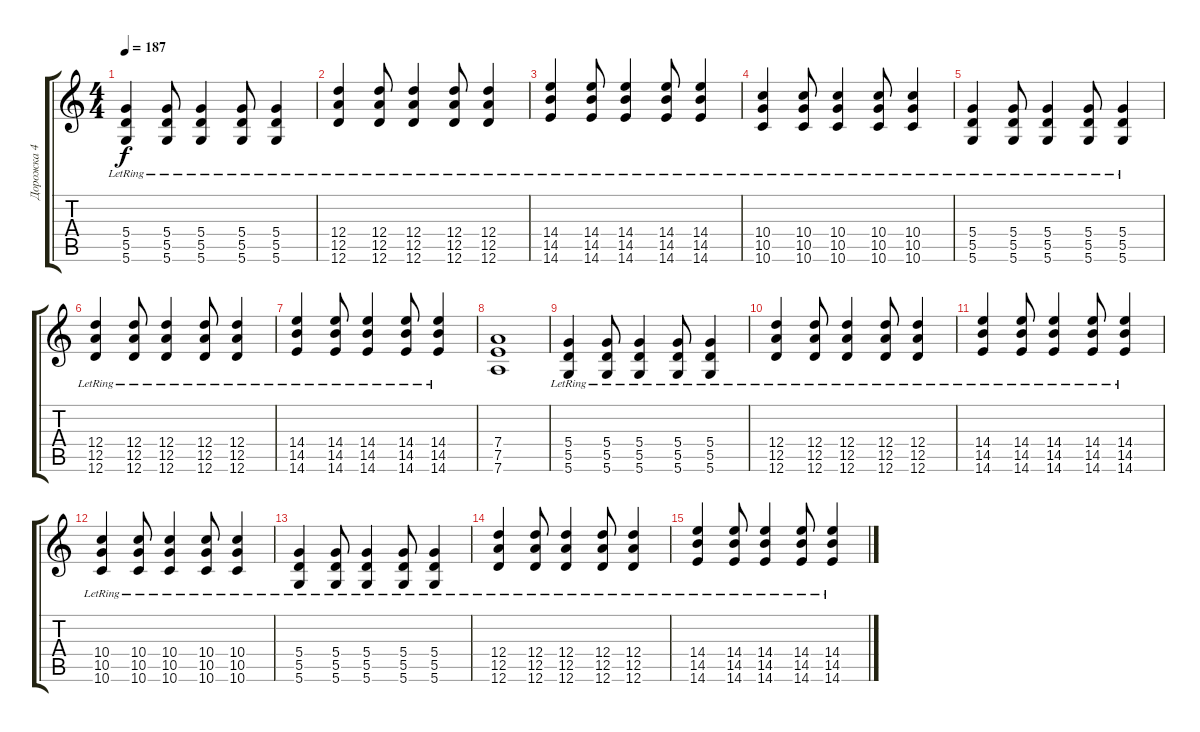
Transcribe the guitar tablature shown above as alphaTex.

\track ("Дорожка 4" "Дорожка 4") {instrument overdrivenguitar}
\staff {score tabs}
\tuning (E4 B3 G3 D3 A2 D2) {hide}
\ts (4 4)
\tempo 187
\clef g2
\ks c
(5.4{lr} 5.5{lr} 5.6{lr}).4{dy f} (5.4{lr} 5.5{lr} 5.6{lr}).8 (5.4{lr} 5.5{lr} 5.6{lr}).4 (5.4{lr} 5.5{lr} 5.6{lr}).8 (5.4{lr} 5.5{lr} 5.6{lr}).4 |
(12.4{lr} 12.5{lr} 12.6{lr}).4 (12.4{lr} 12.5{lr} 12.6{lr}).8 (12.4{lr} 12.5{lr} 12.6{lr}).4 (12.4{lr} 12.5{lr} 12.6{lr}).8 (12.4{lr} 12.5{lr} 12.6{lr}).4 |
(14.4{lr} 14.5{lr} 14.6{lr}).4 (14.4{lr} 14.5{lr} 14.6{lr}).8 (14.4{lr} 14.5{lr} 14.6{lr}).4 (14.4{lr} 14.5{lr} 14.6{lr}).8 (14.4{lr} 14.5{lr} 14.6{lr}).4 |
(10.4{lr} 10.5{lr} 10.6{lr}).4 (10.4{lr} 10.5{lr} 10.6{lr}).8 (10.4{lr} 10.5{lr} 10.6{lr}).4 (10.4{lr} 10.5{lr} 10.6{lr}).8 (10.4{lr} 10.5{lr} 10.6{lr}).4 |
(5.4{lr} 5.5{lr} 5.6{lr}).4 (5.4{lr} 5.5{lr} 5.6{lr}).8 (5.4{lr} 5.5{lr} 5.6{lr}).4 (5.4{lr} 5.5{lr} 5.6{lr}).8 (5.4{lr} 5.5{lr} 5.6{lr}).4 |
(12.4{lr} 12.5{lr} 12.6{lr}).4 (12.4{lr} 12.5{lr} 12.6{lr}).8 (12.4{lr} 12.5{lr} 12.6{lr}).4 (12.4{lr} 12.5{lr} 12.6{lr}).8 (12.4{lr} 12.5{lr} 12.6{lr}).4 |
(14.4{lr} 14.5{lr} 14.6{lr}).4 (14.4{lr} 14.5{lr} 14.6{lr}).8 (14.4{lr} 14.5{lr} 14.6{lr}).4 (14.4{lr} 14.5{lr} 14.6{lr}).8 (14.4{lr} 14.5{lr} 14.6{lr}).4 |
(7.4 7.5 7.6).1 |
(5.4{lr} 5.5{lr} 5.6{lr}).4 (5.4{lr} 5.5{lr} 5.6{lr}).8 (5.4{lr} 5.5{lr} 5.6{lr}).4 (5.4{lr} 5.5{lr} 5.6{lr}).8 (5.4{lr} 5.5{lr} 5.6{lr}).4 |
(12.4{lr} 12.5{lr} 12.6{lr}).4 (12.4{lr} 12.5{lr} 12.6{lr}).8 (12.4{lr} 12.5{lr} 12.6{lr}).4 (12.4{lr} 12.5{lr} 12.6{lr}).8 (12.4{lr} 12.5{lr} 12.6{lr}).4 |
(14.4{lr} 14.5{lr} 14.6{lr}).4 (14.4{lr} 14.5{lr} 14.6{lr}).8 (14.4{lr} 14.5{lr} 14.6{lr}).4 (14.4{lr} 14.5{lr} 14.6{lr}).8 (14.4{lr} 14.5{lr} 14.6{lr}).4 |
(10.4{lr} 10.5{lr} 10.6{lr}).4 (10.4{lr} 10.5{lr} 10.6{lr}).8 (10.4{lr} 10.5{lr} 10.6{lr}).4 (10.4{lr} 10.5{lr} 10.6{lr}).8 (10.4{lr} 10.5{lr} 10.6{lr}).4 |
(5.4{lr} 5.5{lr} 5.6{lr}).4 (5.4{lr} 5.5{lr} 5.6{lr}).8 (5.4{lr} 5.5{lr} 5.6{lr}).4 (5.4{lr} 5.5{lr} 5.6{lr}).8 (5.4{lr} 5.5{lr} 5.6{lr}).4 |
(12.4{lr} 12.5{lr} 12.6{lr}).4 (12.4{lr} 12.5{lr} 12.6{lr}).8 (12.4{lr} 12.5{lr} 12.6{lr}).4 (12.4{lr} 12.5{lr} 12.6{lr}).8 (12.4{lr} 12.5{lr} 12.6{lr}).4 |
(14.4{lr} 14.5{lr} 14.6{lr}).4 (14.4{lr} 14.5{lr} 14.6{lr}).8 (14.4{lr} 14.5{lr} 14.6{lr}).4 (14.4{lr} 14.5{lr} 14.6{lr}).8 (14.4{lr} 14.5{lr} 14.6{lr}).4
